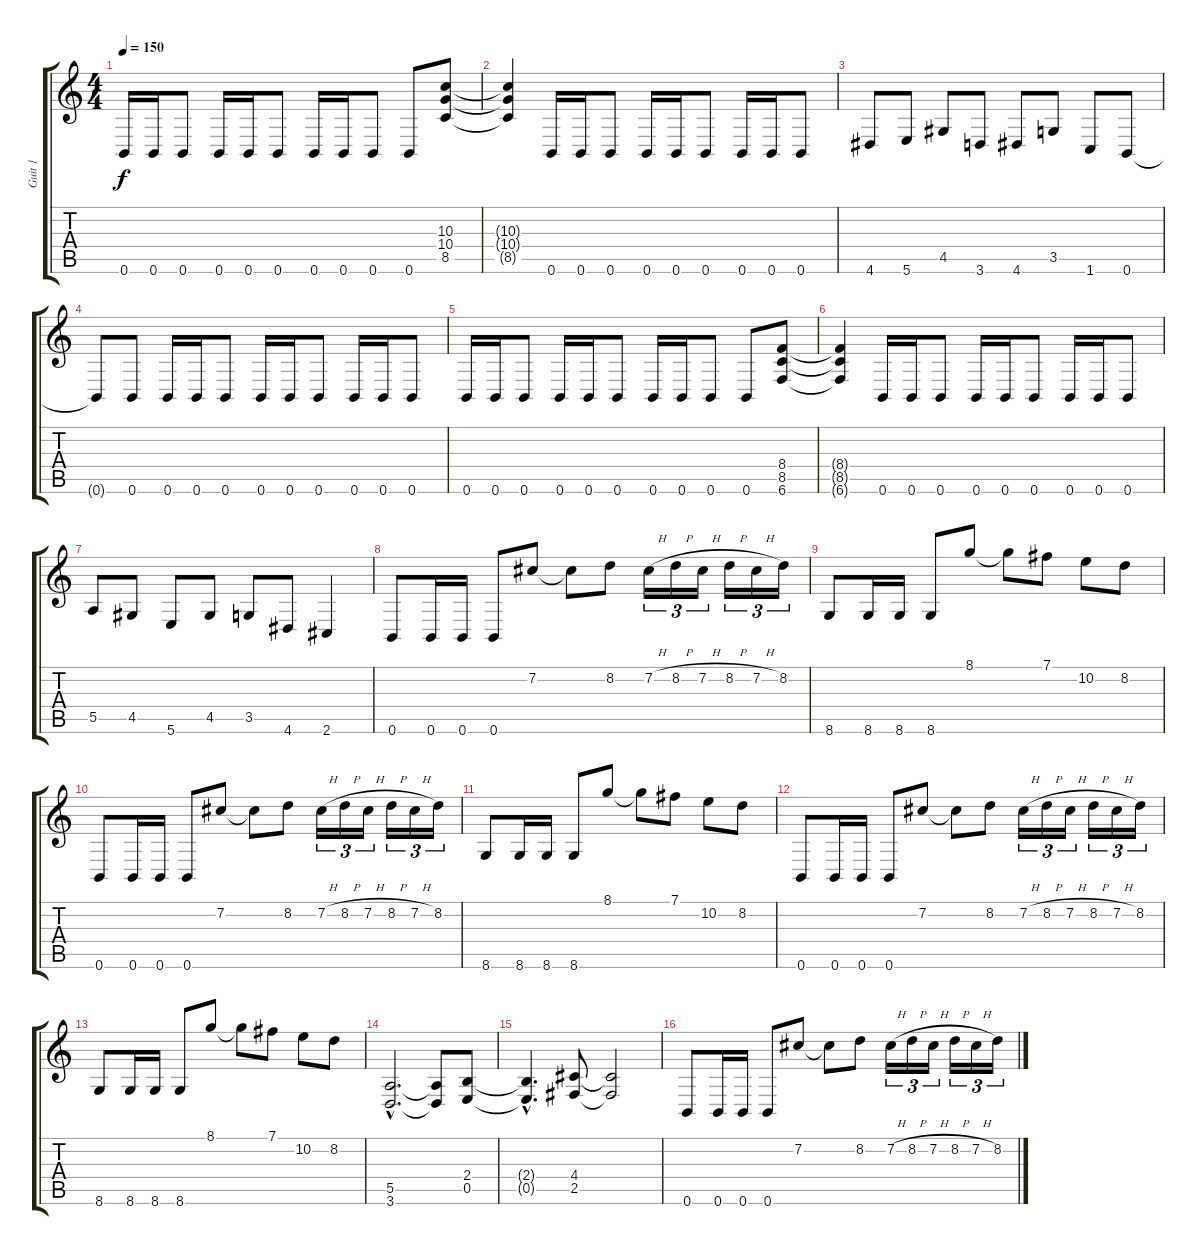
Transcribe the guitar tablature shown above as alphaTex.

\track ("Guit 1" "Guit 1") {instrument distortionguitar}
\staff {score tabs}
\tuning (B3 Gb3 D3 A2 E2 B1) {hide}
\ts (4 4)
\tempo 150
\clef g2
\ks c
0.6.16{dy f} 0.6.16 0.6.8 0.6.16 0.6.16 0.6.8 0.6.16 0.6.16 0.6.8 0.6.8 (10.3 10.4 8.5).8 |
(10.3{t} 10.4{t} 8.5{t}).4 0.6.16 0.6.16 0.6.8 0.6.16 0.6.16 0.6.8 0.6.16 0.6.16 0.6.8 |
4.6.8 5.6.8 4.5.8 3.6.8 4.6.8 3.5.8 1.6.8 0.6.8 |
0.6{t}.8 0.6.8 0.6.16 0.6.16 0.6.8 0.6.16 0.6.16 0.6.8 0.6.16 0.6.16 0.6.8 |
0.6.16 0.6.16 0.6.8 0.6.16 0.6.16 0.6.8 0.6.16 0.6.16 0.6.8 0.6.8 (8.4 8.5 6.6).8 |
(8.4{t} 8.5{t} 6.6{t}).4 0.6.16 0.6.16 0.6.8 0.6.16 0.6.16 0.6.8 0.6.16 0.6.16 0.6.8 |
5.5.8 4.5.8 5.6.8 4.5.8 3.5.8 4.6.8 2.6.4 |
0.6.8 0.6.16 0.6.16 0.6.8 7.2.8 7.2{t}.8 8.2.8 7.2{h}.16{tu (3 2)} 8.2{h}.16{tu (3 2)} 7.2{h}.16{tu (3 2)} 8.2{h}.16{tu (3 2)} 7.2{h}.16{tu (3 2)} 8.2.16{tu (3 2)} |
8.6.8 8.6.16 8.6.16 8.6.8 8.1.8 8.1{t}.8 7.1.8 10.2.8 8.2.8 |
0.6.8 0.6.16 0.6.16 0.6.8 7.2.8 7.2{t}.8 8.2.8 7.2{h}.16{tu (3 2)} 8.2{h}.16{tu (3 2)} 7.2{h}.16{tu (3 2)} 8.2{h}.16{tu (3 2)} 7.2{h}.16{tu (3 2)} 8.2.16{tu (3 2)} |
8.6.8 8.6.16 8.6.16 8.6.8 8.1.8 8.1{t}.8 7.1.8 10.2.8 8.2.8 |
0.6.8 0.6.16 0.6.16 0.6.8 7.2.8 7.2{t}.8 8.2.8 7.2{h}.16{tu (3 2)} 8.2{h}.16{tu (3 2)} 7.2{h}.16{tu (3 2)} 8.2{h}.16{tu (3 2)} 7.2{h}.16{tu (3 2)} 8.2.16{tu (3 2)} |
8.6.8 8.6.16 8.6.16 8.6.8 8.1.8 8.1{t}.8 7.1.8 10.2.8 8.2.8 |
(5.5{hac} 3.6{hac}).2{d} (5.5{t} 3.6{t}).8 (2.4 0.5).8 |
(2.4{hac t} 0.5{hac t}).4{d} (4.4 2.5).8 (4.4{t} 2.5{t}).2 |
0.6.8 0.6.16 0.6.16 0.6.8 7.2.8 7.2{t}.8 8.2.8 7.2{h}.16{tu (3 2)} 8.2{h}.16{tu (3 2)} 7.2{h}.16{tu (3 2)} 8.2{h}.16{tu (3 2)} 7.2{h}.16{tu (3 2)} 8.2.16{tu (3 2)}
